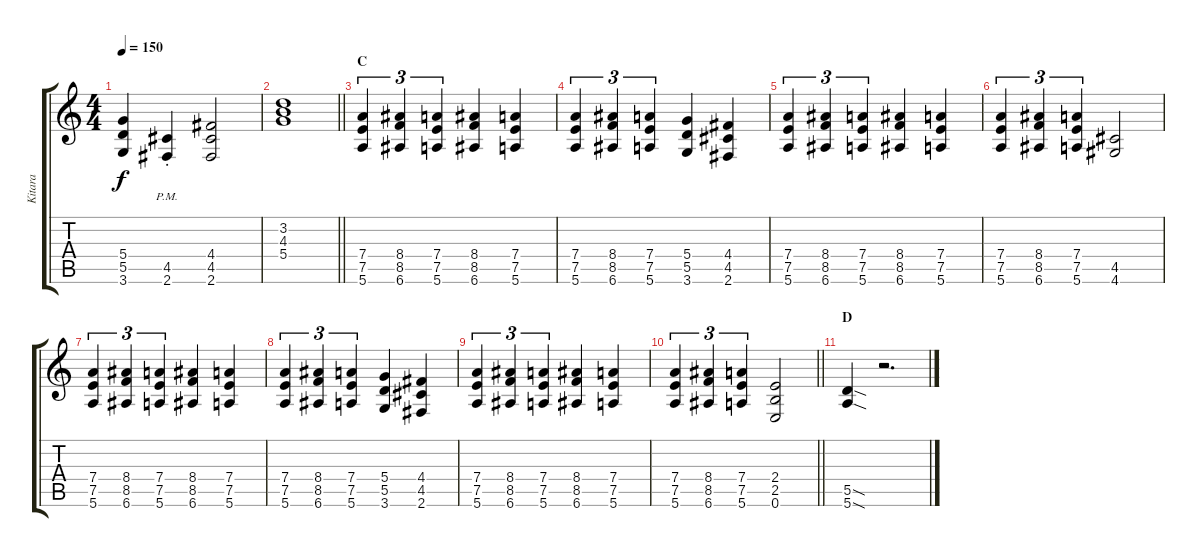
\track ("Kitara" "Kitara") {mute instrument distortionguitar}
\staff {score tabs}
\tuning (E4 B3 G3 D3 A2 E2) {hide}
\ts (4 4)
\tempo 150
\clef g2
\ks c
(5.4 5.5 3.6).4{dy f} (4.5{pm st} 2.6{pm st}).4 (4.4 4.5 2.6).2 |
\barLineRight lightlight
(3.2 4.3 5.4).1 |
\section ("" "C")
(7.4 7.5 5.6).4{tu (3 2)} (8.4 8.5 6.6).4{tu (3 2)} (7.4 7.5 5.6).4{tu (3 2)} (8.4 8.5 6.6).4 (7.4 7.5 5.6).4 |
(7.4 7.5 5.6).4{tu (3 2)} (8.4 8.5 6.6).4{tu (3 2)} (7.4 7.5 5.6).4{tu (3 2)} (5.4 5.5 3.6).4 (4.4 4.5 2.6).4 |
(7.4 7.5 5.6).4{tu (3 2)} (8.4 8.5 6.6).4{tu (3 2)} (7.4 7.5 5.6).4{tu (3 2)} (8.4 8.5 6.6).4 (7.4 7.5 5.6).4 |
(7.4 7.5 5.6).4{tu (3 2)} (8.4 8.5 6.6).4{tu (3 2)} (7.4 7.5 5.6).4{tu (3 2)} (4.5 4.6).2 |
(7.4 7.5 5.6).4{tu (3 2)} (8.4 8.5 6.6).4{tu (3 2)} (7.4 7.5 5.6).4{tu (3 2)} (8.4 8.5 6.6).4 (7.4 7.5 5.6).4 |
(7.4 7.5 5.6).4{tu (3 2)} (8.4 8.5 6.6).4{tu (3 2)} (7.4 7.5 5.6).4{tu (3 2)} (5.4 5.5 3.6).4 (4.4 4.5 2.6).4 |
(7.4 7.5 5.6).4{tu (3 2)} (8.4 8.5 6.6).4{tu (3 2)} (7.4 7.5 5.6).4{tu (3 2)} (8.4 8.5 6.6).4 (7.4 7.5 5.6).4 |
\barLineRight lightlight
(7.4 7.5 5.6).4{tu (3 2)} (8.4 8.5 6.6).4{tu (3 2)} (7.4 7.5 5.6).4{tu (3 2)} (2.4 2.5 0.6).2 |
\section ("" "D")
(5.5{sod} 5.6{sod}).4 r.2{d}
